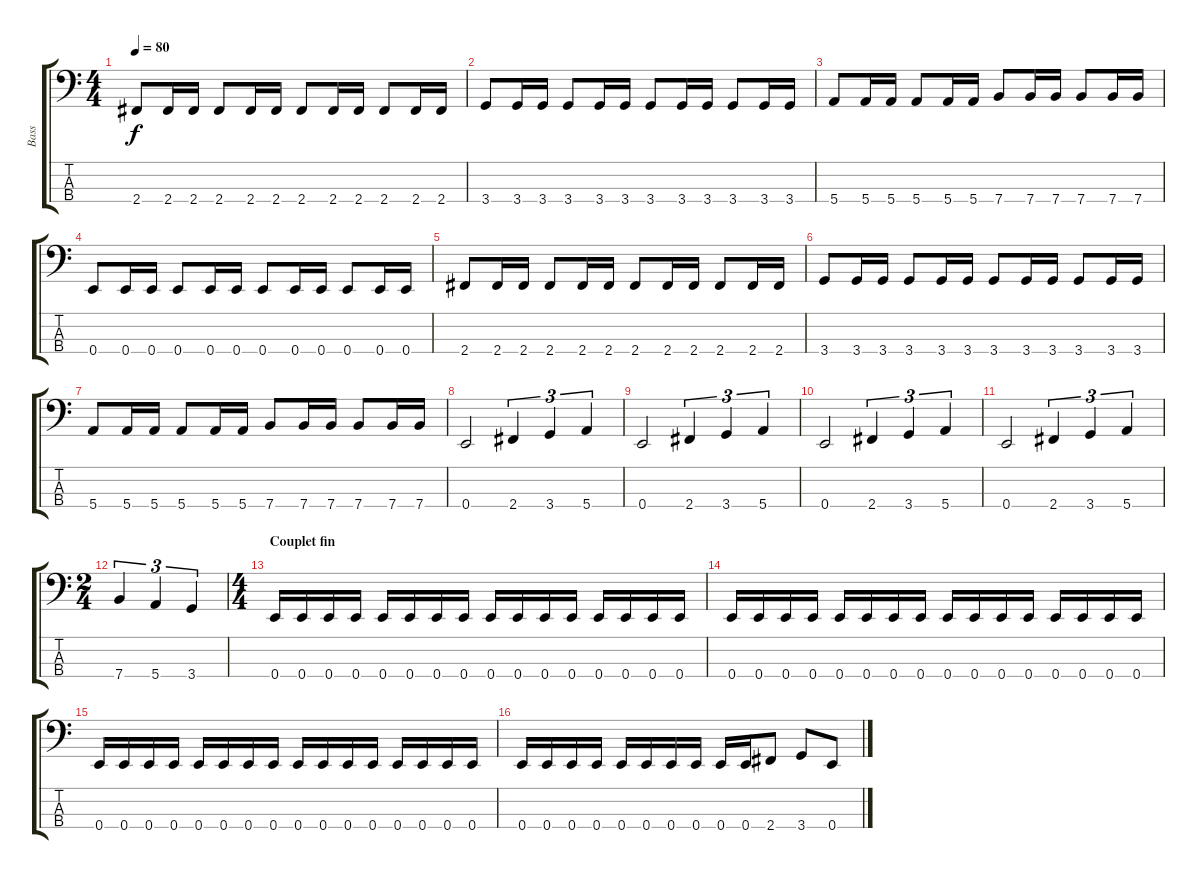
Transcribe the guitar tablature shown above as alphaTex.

\track ("Bass" "Bass") {instrument electricbassfinger}
\staff {score tabs}
\tuning (G2 D2 A1 E1) {hide}
\ts (4 4)
\tempo 80
\clef f4
\ks c
2.4.8{dy f} 2.4.16 2.4.16 2.4.8 2.4.16 2.4.16 2.4.8 2.4.16 2.4.16 2.4.8 2.4.16 2.4.16 |
3.4.8 3.4.16 3.4.16 3.4.8 3.4.16 3.4.16 3.4.8 3.4.16 3.4.16 3.4.8 3.4.16 3.4.16 |
5.4.8 5.4.16 5.4.16 5.4.8 5.4.16 5.4.16 7.4.8 7.4.16 7.4.16 7.4.8 7.4.16 7.4.16 |
0.4.8 0.4.16 0.4.16 0.4.8 0.4.16 0.4.16 0.4.8 0.4.16 0.4.16 0.4.8 0.4.16 0.4.16 |
2.4.8 2.4.16 2.4.16 2.4.8 2.4.16 2.4.16 2.4.8 2.4.16 2.4.16 2.4.8 2.4.16 2.4.16 |
3.4.8 3.4.16 3.4.16 3.4.8 3.4.16 3.4.16 3.4.8 3.4.16 3.4.16 3.4.8 3.4.16 3.4.16 |
5.4.8 5.4.16 5.4.16 5.4.8 5.4.16 5.4.16 7.4.8 7.4.16 7.4.16 7.4.8 7.4.16 7.4.16 |
0.4.2 2.4.4{tu (3 2)} 3.4.4{tu (3 2)} 5.4.4{tu (3 2)} |
0.4.2 2.4.4{tu (3 2)} 3.4.4{tu (3 2)} 5.4.4{tu (3 2)} |
0.4.2 2.4.4{tu (3 2)} 3.4.4{tu (3 2)} 5.4.4{tu (3 2)} |
0.4.2 2.4.4{tu (3 2)} 3.4.4{tu (3 2)} 5.4.4{tu (3 2)} |
\ts (2 4)
7.4.4{tu (3 2)} 5.4.4{tu (3 2)} 3.4.4{tu (3 2)} |
\ts (4 4)
\section ("" "Couplet fin")
0.4.16 0.4.16 0.4.16 0.4.16 0.4.16 0.4.16 0.4.16 0.4.16 0.4.16 0.4.16 0.4.16 0.4.16 0.4.16 0.4.16 0.4.16 0.4.16 |
0.4.16 0.4.16 0.4.16 0.4.16 0.4.16 0.4.16 0.4.16 0.4.16 0.4.16 0.4.16 0.4.16 0.4.16 0.4.16 0.4.16 0.4.16 0.4.16 |
0.4.16 0.4.16 0.4.16 0.4.16 0.4.16 0.4.16 0.4.16 0.4.16 0.4.16 0.4.16 0.4.16 0.4.16 0.4.16 0.4.16 0.4.16 0.4.16 |
0.4.16 0.4.16 0.4.16 0.4.16 0.4.16 0.4.16 0.4.16 0.4.16 0.4.16 0.4.16 2.4.8 3.4.8 0.4.8
